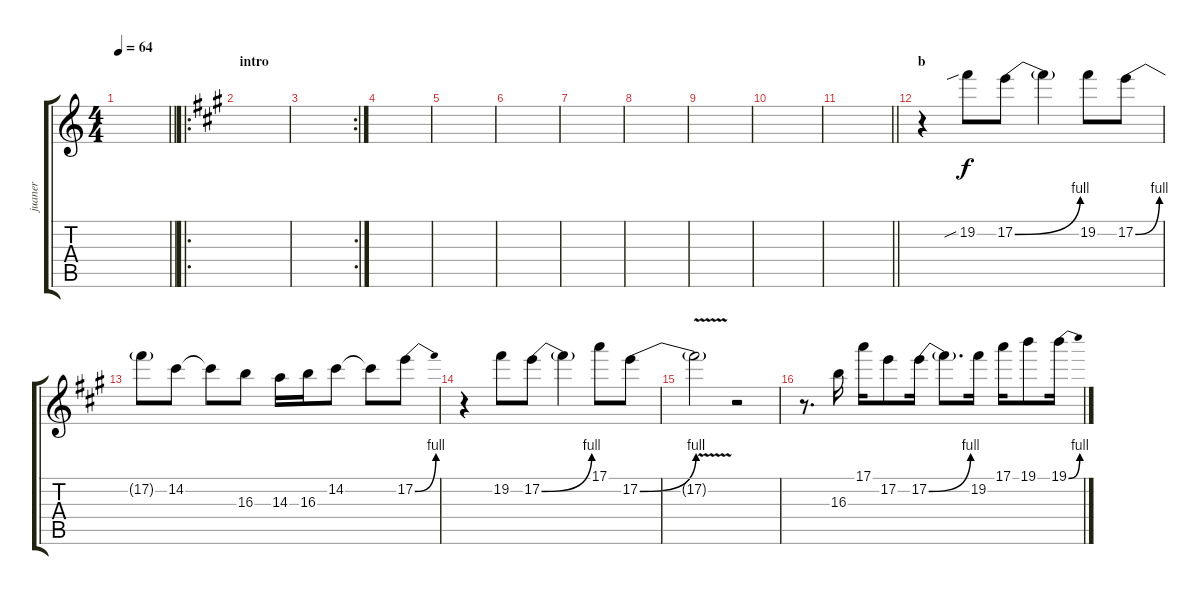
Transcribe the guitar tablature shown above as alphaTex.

\track ("juaner" "juaner") {instrument distortionguitar}
\staff {score tabs}
\tuning (E4 B3 G3 D3 A2 E2) {hide}
\ts (4 4)
\tempo 64
\clef g2
\barLineRight lightlight
\ks c
|
\ro
\section ("" "intro")
\ks a
|
\rc 2
|
|
|
|
|
|
|
|
\barLineRight lightlight
|
\section ("" "b")
r.4 19.2{sib}.8 17.2{be (bend 0 0 60 4)}.8 17.2{t}.4 19.2.8 17.2{be (bend 0 0 60 4)}.8 |
17.2{t}.8 14.2.8 14.2{t}.8 16.3.8 14.3.16 16.3.16 14.2.8 14.2{t}.8 17.2{be (bend 0 0 60 4)}.8 |
r.4 19.2.8 17.2{be (bend 0 0 60 4)}.8 17.2{t}.4 17.1.8 17.2{be (bend 0 0 60 4)}.8 |
17.2{v t}.2 r.2 |
r.8{d} 16.3.16 17.1.16 17.2.8 17.2{be (bend 0 0 60 4)}.16 17.2{t}.8{d} 19.2.16 17.1.16 19.1.8 19.1{be (bend 0 0 60 4)}.16
